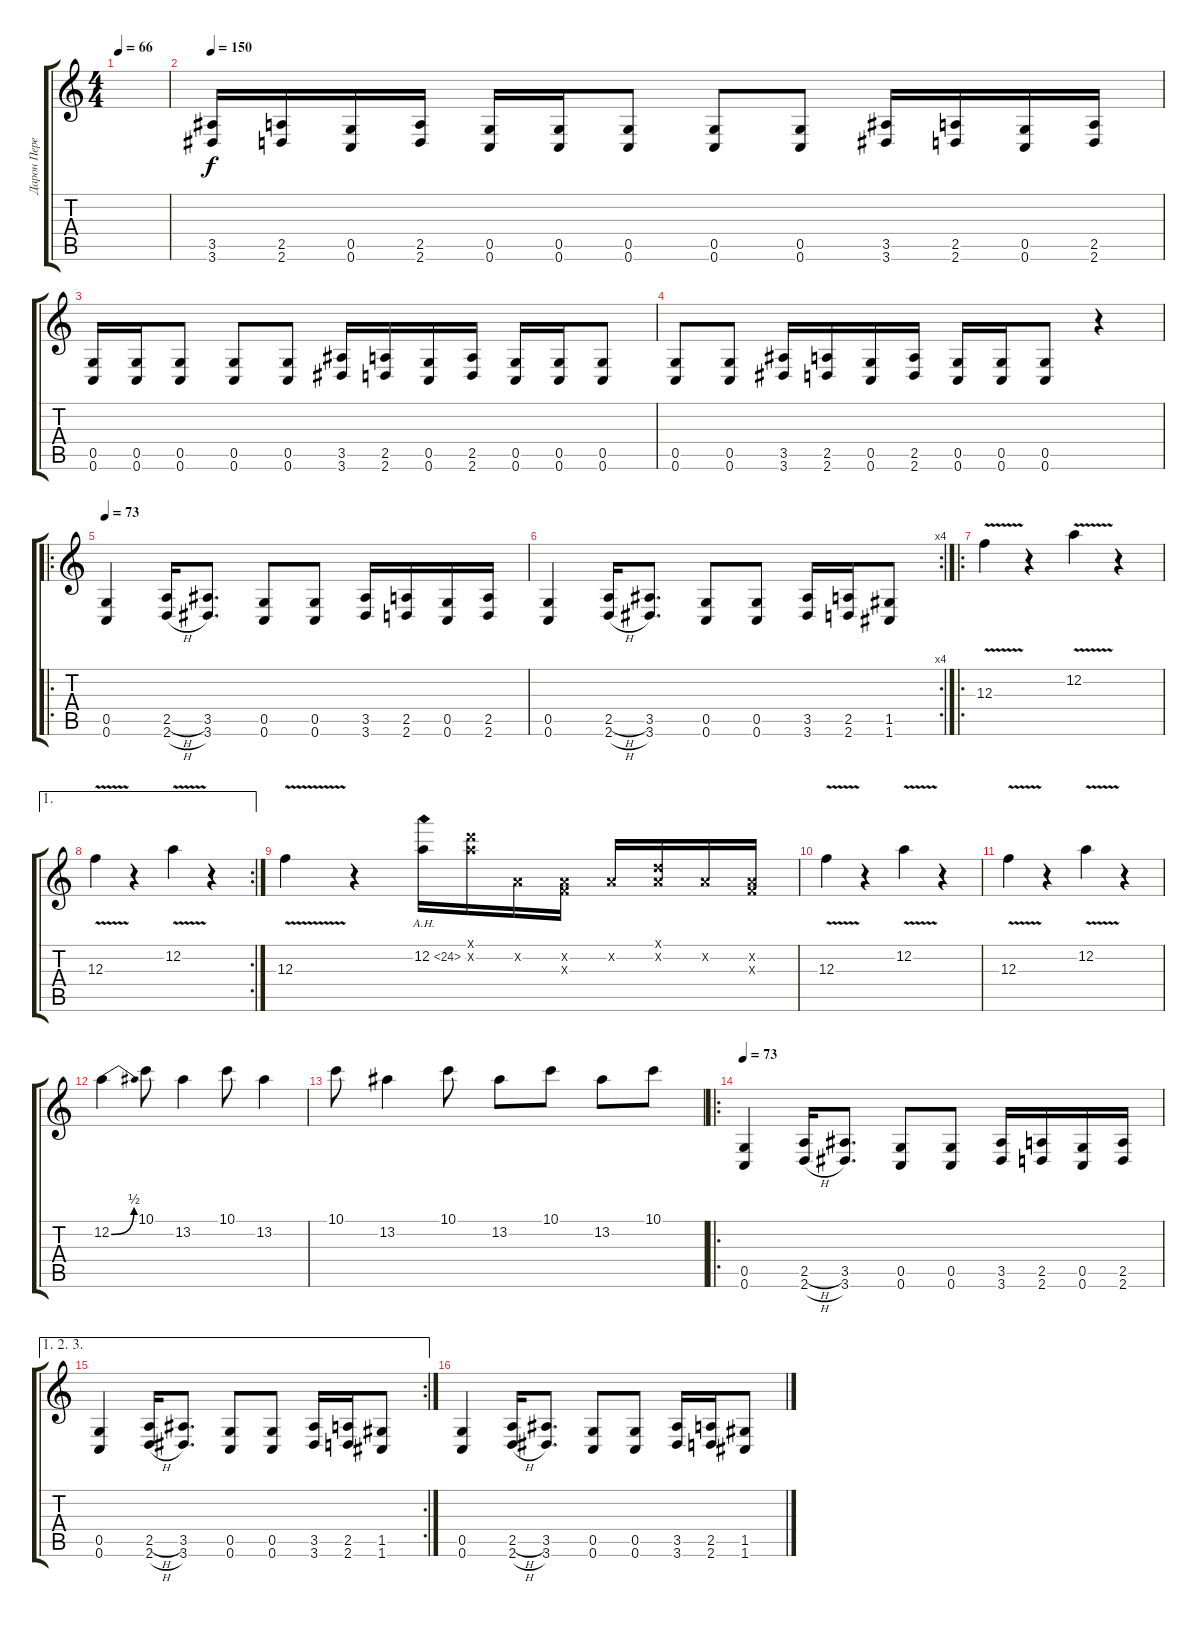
\track ("Дарон Перегруз" "Дарон Пере") {instrument distortionguitar}
\staff {score tabs}
\tuning (D4 A3 F3 C3 G2 C2) {hide}
\ts (4 4)
\tempo 66
\clef g2
\ks c
|
\tempo 150
(3.5 3.6).16 (2.5 2.6).16 (0.5 0.6).16 (2.5 2.6).16 (0.5 0.6).16 (0.5 0.6).16 (0.5 0.6).8 (0.5 0.6).8 (0.5 0.6).8 (3.5 3.6).16 (2.5 2.6).16 (0.5 0.6).16 (2.5 2.6).16 |
(0.5 0.6).16 (0.5 0.6).16 (0.5 0.6).8 (0.5 0.6).8 (0.5 0.6).8 (3.5 3.6).16 (2.5 2.6).16 (0.5 0.6).16 (2.5 2.6).16 (0.5 0.6).16 (0.5 0.6).16 (0.5 0.6).8 |
(0.5 0.6).8 (0.5 0.6).8 (3.5 3.6).16 (2.5 2.6).16 (0.5 0.6).16 (2.5 2.6).16 (0.5 0.6).16 (0.5 0.6).16 (0.5 0.6).8 r.4 |
\ro
\tempo 73
(0.5 0.6).4 (2.5{h} 2.6{h}).16 (3.5 3.6).8{d} (0.5 0.6).8 (0.5 0.6).8 (3.5 3.6).16 (2.5 2.6).16 (0.5 0.6).16 (2.5 2.6).16 |
\rc 4
(0.5 0.6).4 (2.5{h} 2.6{h}).16 (3.5 3.6).8{d} (0.5 0.6).8 (0.5 0.6).8 (3.5 3.6).16 (2.5 2.6).16 (1.5 1.6).8 |
\ro
12.3{v}.4 r.4 12.2{v}.4 r.4 |
\ae 1
\rc 2
12.3{v}.4 r.4 12.2{v}.4 r.4 |
12.3{v}.4 r.4 12.2{ah 12}.16 (12.1{x} 12.2{x}).16 0.2{x}.16 (0.2{x} 0.3{x}).16 0.2{x}.16 (0.1{x} 0.2{x}).16 0.2{x}.16 (0.2{x} 0.3{x}).16 |
12.3{v}.4 r.4 12.2{v}.4 r.4 |
12.3{v}.4 r.4 12.2{v}.4 r.4 |
12.2{be (bend 0 0 60 2)}.4 10.1.8 13.2.4 10.1.8 13.2.4 |
10.1.8 13.2.4 10.1.8 13.2.8 10.1.8 13.2.8 10.1.8 |
\ro
\tempo 73
(0.5 0.6).4 (2.5{h} 2.6{h}).16 (3.5 3.6).8{d} (0.5 0.6).8 (0.5 0.6).8 (3.5 3.6).16 (2.5 2.6).16 (0.5 0.6).16 (2.5 2.6).16 |
\ae (1 2 3)
\rc 2
(0.5 0.6).4 (2.5{h} 2.6{h}).16 (3.5 3.6).8{d} (0.5 0.6).8 (0.5 0.6).8 (3.5 3.6).16 (2.5 2.6).16 (1.5 1.6).8 |
(0.5 0.6).4 (2.5{h} 2.6{h}).16 (3.5 3.6).8{d} (0.5 0.6).8 (0.5 0.6).8 (3.5 3.6).16 (2.5 2.6).16 (1.5 1.6).8
